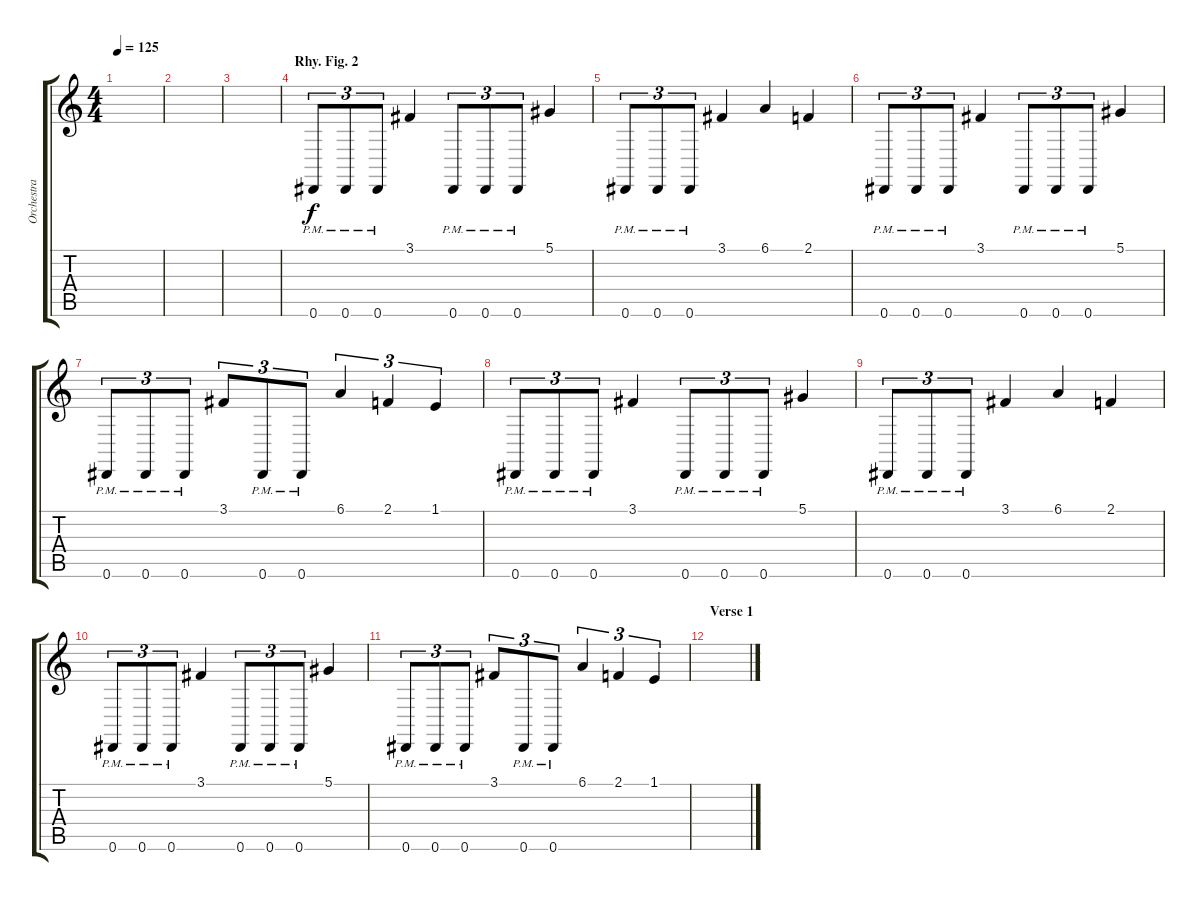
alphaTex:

\track ("Orchestra 2" "Orchestra ") {instrument stringensemble1}
\staff {score tabs}
\tuning (Eb4 Bb3 Gb3 Db3 Ab2 Eb2) {hide}
\ts (4 4)
\tempo 125
\clef g2
\ks c
|
|
|
\section ("" "Rhy. Fig. 2")
0.6{pm}.8{tu (3 2)} 0.6{pm}.8{tu (3 2)} 0.6{pm}.8{tu (3 2)} 3.1.4 0.6{pm}.8{tu (3 2)} 0.6{pm}.8{tu (3 2)} 0.6{pm}.8{tu (3 2)} 5.1.4 |
0.6{pm}.8{tu (3 2)} 0.6{pm}.8{tu (3 2)} 0.6{pm}.8{tu (3 2)} 3.1.4 6.1.4 2.1.4 |
0.6{pm}.8{tu (3 2)} 0.6{pm}.8{tu (3 2)} 0.6{pm}.8{tu (3 2)} 3.1.4 0.6{pm}.8{tu (3 2)} 0.6{pm}.8{tu (3 2)} 0.6{pm}.8{tu (3 2)} 5.1.4 |
0.6{pm}.8{tu (3 2)} 0.6{pm}.8{tu (3 2)} 0.6{pm}.8{tu (3 2)} 3.1.8{tu (3 2)} 0.6{pm}.8{tu (3 2)} 0.6{pm}.8{tu (3 2)} 6.1.4{tu (3 2)} 2.1.4{tu (3 2)} 1.1.4{tu (3 2)} |
0.6{pm}.8{tu (3 2)} 0.6{pm}.8{tu (3 2)} 0.6{pm}.8{tu (3 2)} 3.1.4 0.6{pm}.8{tu (3 2)} 0.6{pm}.8{tu (3 2)} 0.6{pm}.8{tu (3 2)} 5.1.4 |
0.6{pm}.8{tu (3 2)} 0.6{pm}.8{tu (3 2)} 0.6{pm}.8{tu (3 2)} 3.1.4 6.1.4 2.1.4 |
0.6{pm}.8{tu (3 2)} 0.6{pm}.8{tu (3 2)} 0.6{pm}.8{tu (3 2)} 3.1.4 0.6{pm}.8{tu (3 2)} 0.6{pm}.8{tu (3 2)} 0.6{pm}.8{tu (3 2)} 5.1.4 |
0.6{pm}.8{tu (3 2)} 0.6{pm}.8{tu (3 2)} 0.6{pm}.8{tu (3 2)} 3.1.8{tu (3 2)} 0.6{pm}.8{tu (3 2)} 0.6{pm}.8{tu (3 2)} 6.1.4{tu (3 2)} 2.1.4{tu (3 2)} 1.1.4{tu (3 2)} |
\section ("" "Verse 1")
